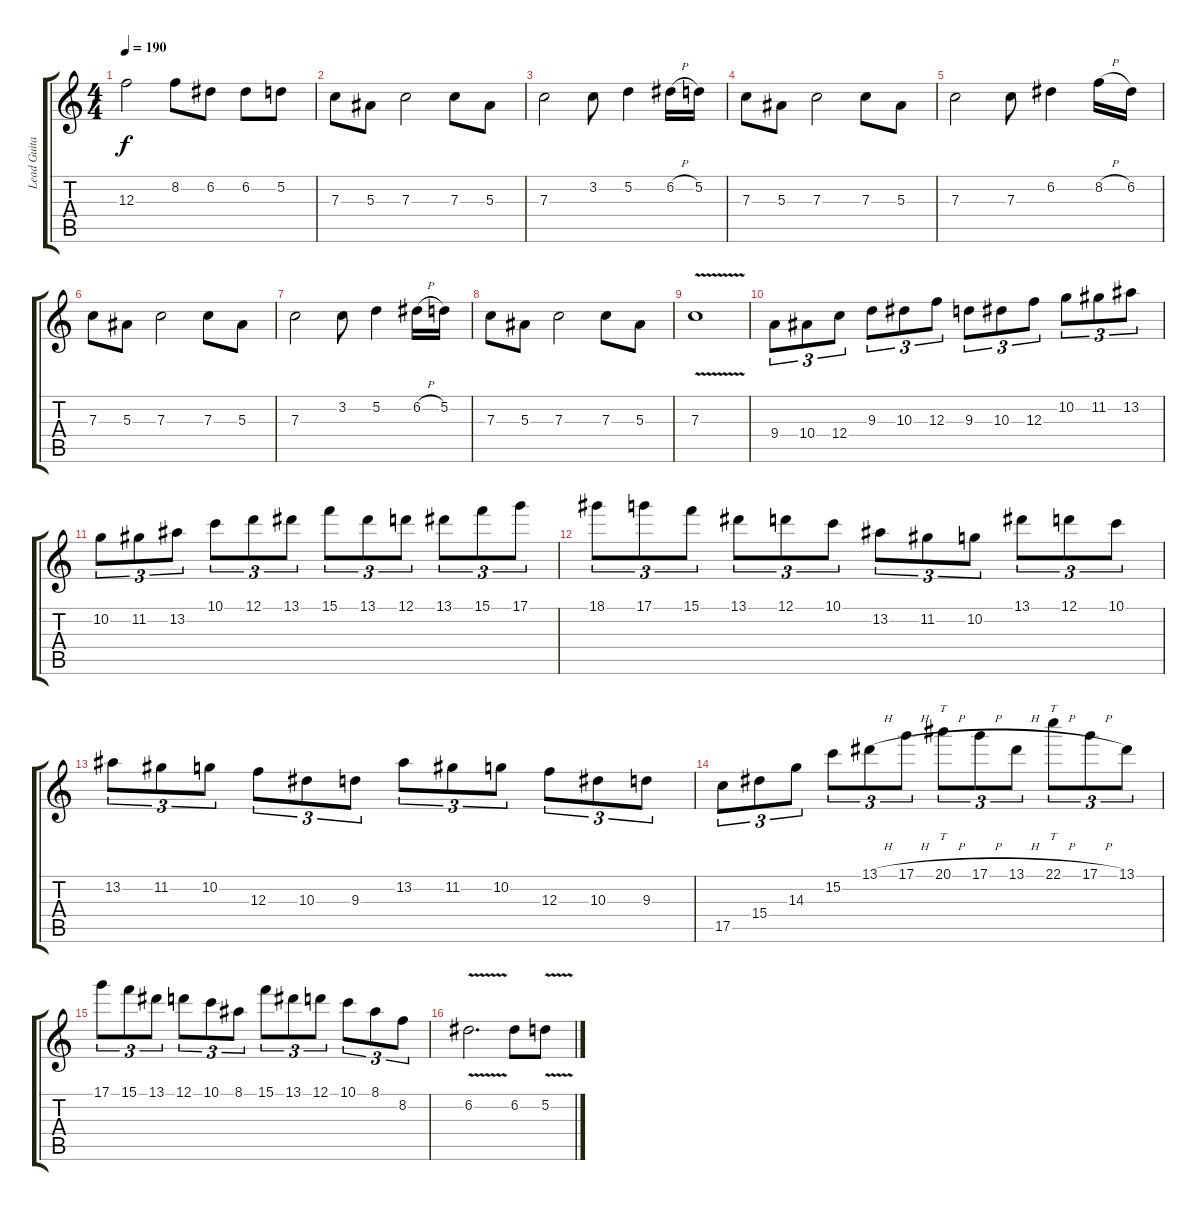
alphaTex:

\track ("Lead Guitar" "Lead Guita") {instrument distortionguitar}
\staff {score tabs}
\tuning (D4 A3 F3 C3 G2 C2) {hide}
\ts (4 4)
\tempo 190
\clef g2
\ks c
12.3{t}.2{dy f} 8.2.8 6.2.8 6.2.8 5.2.8 |
7.3.8 5.3.8 7.3.2 7.3.8 5.3.8 |
7.3.2 3.2.8 5.2.4 6.2{h}.16 5.2.16 |
7.3.8 5.3.8 7.3.2 7.3.8 5.3.8 |
7.3.2 7.3.8 6.2.4 8.2{h}.16 6.2.16 |
7.3.8 5.3.8 7.3.2 7.3.8 5.3.8 |
7.3.2 3.2.8 5.2.4 6.2{h}.16 5.2.16 |
7.3.8 5.3.8 7.3.2 7.3.8 5.3.8 |
7.3{v}.1 |
9.4.8{tu (3 2)} 10.4.8{tu (3 2)} 12.4.8{tu (3 2)} 9.3.8{tu (3 2)} 10.3.8{tu (3 2)} 12.3.8{tu (3 2)} 9.3.8{tu (3 2)} 10.3.8{tu (3 2)} 12.3.8{tu (3 2)} 10.2.8{tu (3 2)} 11.2.8{tu (3 2)} 13.2.8{tu (3 2)} |
10.2.8{tu (3 2)} 11.2.8{tu (3 2)} 13.2.8{tu (3 2)} 10.1.8{tu (3 2)} 12.1.8{tu (3 2)} 13.1.8{tu (3 2)} 15.1.8{tu (3 2)} 13.1.8{tu (3 2)} 12.1.8{tu (3 2)} 13.1.8{tu (3 2)} 15.1.8{tu (3 2)} 17.1.8{tu (3 2)} |
18.1.8{tu (3 2)} 17.1.8{tu (3 2)} 15.1.8{tu (3 2)} 13.1.8{tu (3 2)} 12.1.8{tu (3 2)} 10.1.8{tu (3 2)} 13.2.8{tu (3 2)} 11.2.8{tu (3 2)} 10.2.8{tu (3 2)} 13.1.8{tu (3 2)} 12.1.8{tu (3 2)} 10.1.8{tu (3 2)} |
13.2.8{tu (3 2)} 11.2.8{tu (3 2)} 10.2.8{tu (3 2)} 12.3.8{tu (3 2)} 10.3.8{tu (3 2)} 9.3.8{tu (3 2)} 13.2.8{tu (3 2)} 11.2.8{tu (3 2)} 10.2.8{tu (3 2)} 12.3.8{tu (3 2)} 10.3.8{tu (3 2)} 9.3.8{tu (3 2)} |
17.5.8{tu (3 2)} 15.4.8{tu (3 2)} 14.3.8{tu (3 2)} 15.2.8{tu (3 2)} 13.1{h}.8{tu (3 2)} 17.1{h}.8{tu (3 2)} 20.1{h}.8{tt tu (3 2)} 17.1{h}.8{tu (3 2)} 13.1{h}.8{tu (3 2)} 22.1{h}.8{tt tu (3 2)} 17.1{h}.8{tu (3 2)} 13.1.8{tu (3 2)} |
17.1.8{tu (3 2)} 15.1.8{tu (3 2)} 13.1.8{tu (3 2)} 12.1.8{tu (3 2)} 10.1.8{tu (3 2)} 8.1.8{tu (3 2)} 15.1.8{tu (3 2)} 13.1.8{tu (3 2)} 12.1.8{tu (3 2)} 10.1.8{tu (3 2)} 8.1.8{tu (3 2)} 8.2.8{tu (3 2)} |
6.2{v}.2{d} 6.2.8 5.2{v}.8
